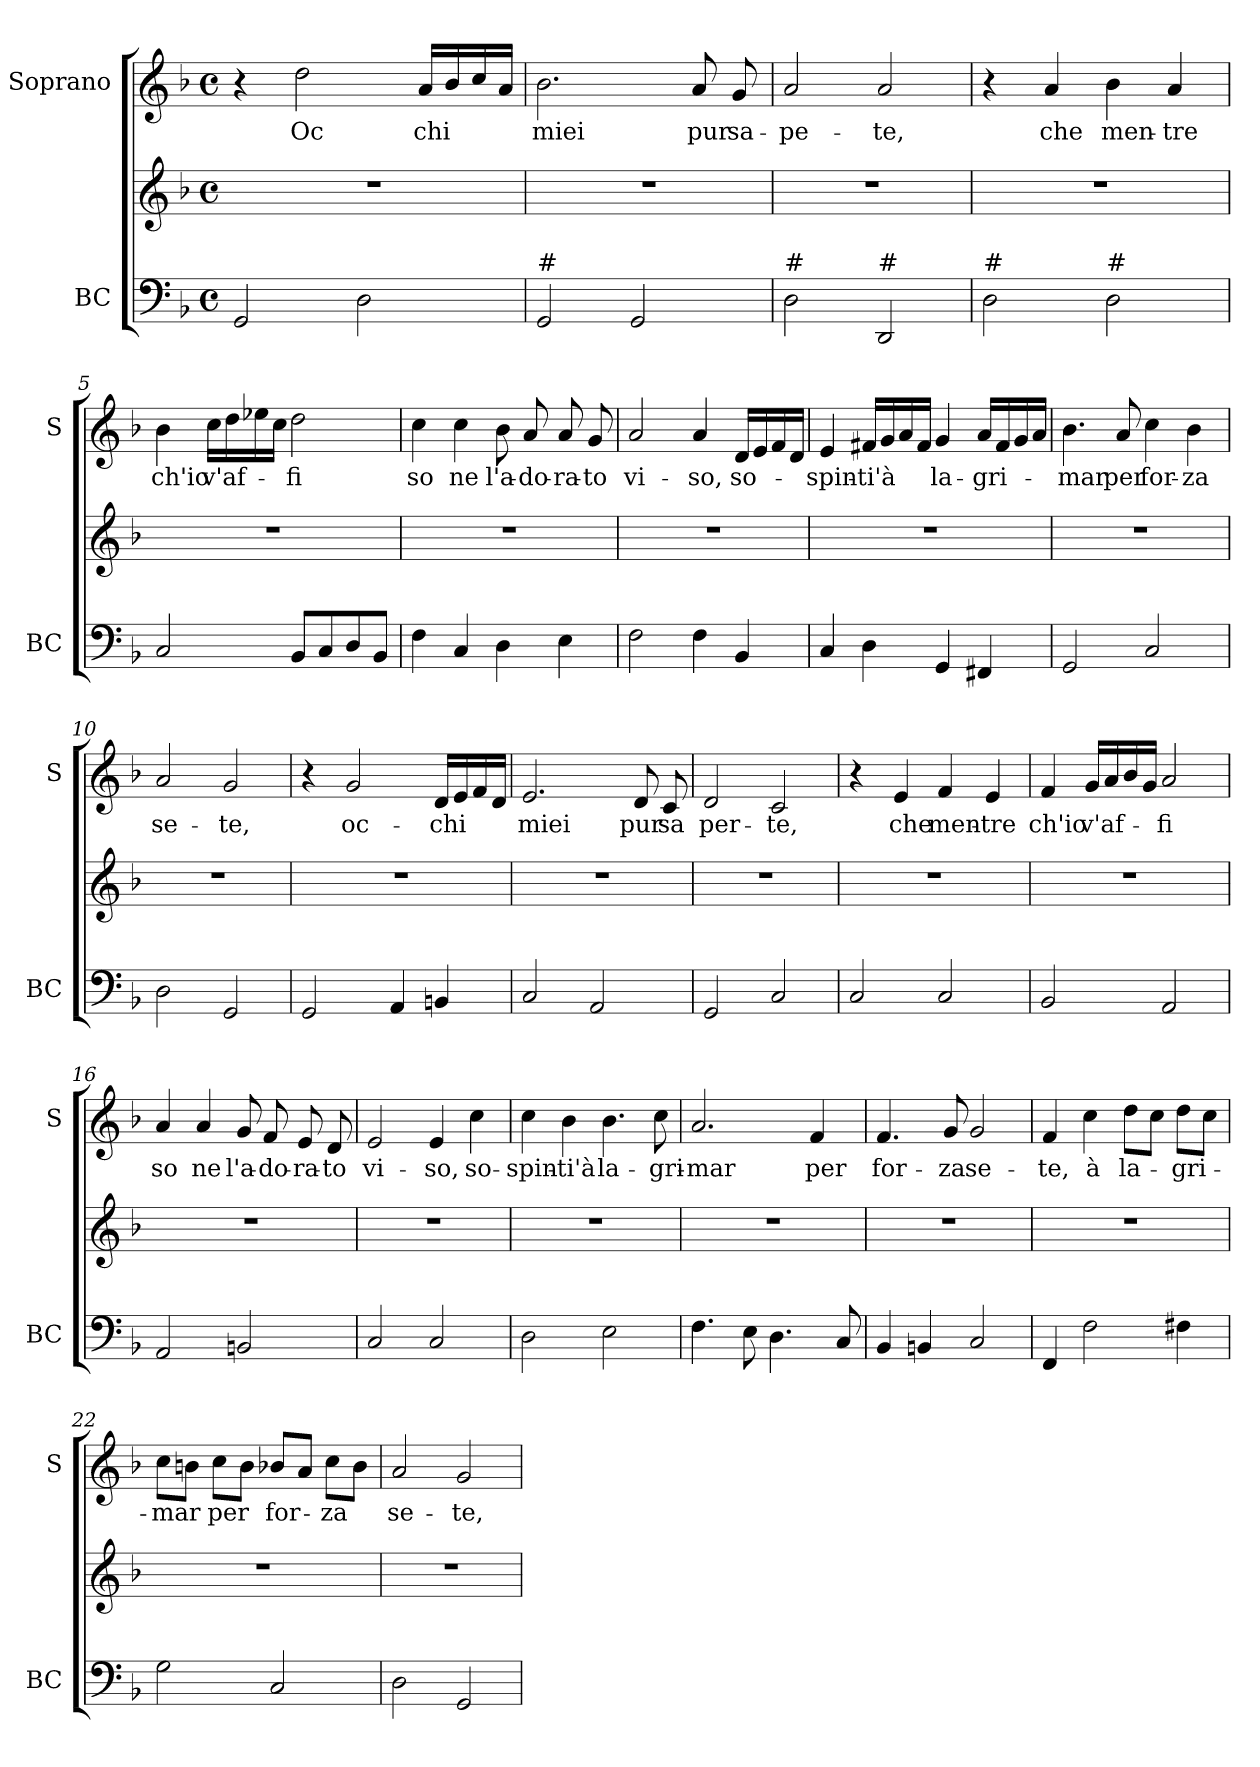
**kern	**kern	**kern	**text
*part2	*part2	*part1	*part1
*staff3	*staff2	*staff1	*staff1
*I"BC	*	*I"Soprano	*
*I'BC	*	*I'S	*
*clefF4	*clefG2	*clefG2	*
*k[b-]	*k[b-]	*k[b-]	*
*F:	*F:	*F:	*
*M4/4	*M4/4	*M4/4	*
*met(c)	*met(c)	*met(c)	*
=1	=1	=1	=1
2GG/	1r	4r	.
!	!	!	!LO:LY:b
.	.	2dd\	Oc
2D\	.	.	.
!	!	!	!LO:LY:b
.	.	16a/LL	chi
.	.	16b-/	.
.	.	16cc/	.
.	.	16a/JJ	.
=2	=2	=2	=2
!LO:TX:a:t=#	!	!	!
!	!	!	!LO:LY:b
2GG/	1r	2.b-\	miei
2GG/	.	.	.
!	!	!	!LO:LY:b
.	.	8a/	pur
!	!	!	!LO:LY:b
.	.	8g/	sa-
=3	=3	=3	=3
!LO:TX:a:t=#	!	!	!
!	!	!	!LO:LY:b
2D\	1r	2a/	-pe-
!LO:TX:a:t=#	!	!	!
!	!	!	!LO:LY:b
2DD/	.	2a/	-te,
=4	=4	=4	=4
!LO:TX:a:t=#	!	!	!
2D\	1r	4r	.
!	!	!	!LO:LY:b
.	.	4a/	che
!LO:TX:a:t=#	!	!	!
!	!	!	!LO:LY:b
2D\	.	4b-\	men-
!	!	!	!LO:LY:b
.	.	4a/	-tre
!!LO:LB:g=z
=5	=5	=5	=5
!	!	!	!LO:LY:b
2C/	1r	4b-\	ch'io
!	!	!	!LO:LY:b
.	.	16cc\LL	v'af-
.	.	16dd\	.
.	.	16ee-X\	.
.	.	16cc\JJ	.
!	!	!	!LO:LY:b
8BB-/L	.	2dd\	-fi
8C/	.	.	.
8D/	.	.	.
8BB-/J	.	.	.
=6	=6	=6	=6
!	!	!	!LO:LY:b
4F\	1r	4cc\	so
!	!	!	!LO:LY:b
4C/	.	4cc\	ne
!	!	!	!LO:LY:b
4D\	.	8b-\	l'a-
!	!	!	!LO:LY:b
.	.	8a/	-do-
!	!	!	!LO:LY:b
4E\	.	8a/	-ra-
!	!	!	!LO:LY:b
.	.	8g/	-to
=7	=7	=7	=7
!	!	!	!LO:LY:b
2F\	1r	2a/	vi-
!	!	!	!LO:LY:b
4F\	.	4a/	-so,
!	!	!	!LO:LY:b
4BB-/	.	16d/LL	so-
.	.	16e/	.
.	.	16f/	.
.	.	16d/JJ	.
=8	=8	=8	=8
!	!	!	!LO:LY:b
4C/	1r	4e/	-spin-
!	!	!	!LO:LY:b
4D\	.	16f#X/LL	-ti'à
.	.	16g/	.
.	.	16a/	.
.	.	16f#/JJ	.
!	!	!	!LO:LY:b
4GG/	.	4g/	la-
!	!	!	!LO:LY:b
4FF#X/	.	16a/LL	-gri-
.	.	16f#/	.
.	.	16g/	.
.	.	16a/JJ	.
!!LO:LB:g=z
=9	=9	=9	=9
!	!	!	!LO:LY:b
2GG/	1r	4.b-\	-mar
!	!	!	!LO:LY:b
.	.	8a/	per
!	!	!	!LO:LY:b
2C/	.	4cc\	for-
!	!	!	!LO:LY:b
.	.	4b-\	-za
=10	=10	=10	=10
!	!	!	!LO:LY:b
2D\	1r	2a/	se-
!	!	!	!LO:LY:b
2GG/	.	2g/	-te,
=11	=11	=11	=11
2GG/	1r	4r	.
!	!	!	!LO:LY:b
.	.	2g/	oc-
4AA/	.	.	.
!	!	!	!LO:LY:b
4BBn/	.	16d/LL	-chi
.	.	16e/	.
.	.	16f/	.
.	.	16d/JJ	.
=12	=12	=12	=12
!	!	!	!LO:LY:b
2C/	1r	2.e/	miei
2AA/	.	.	.
!	!	!	!LO:LY:b
.	.	8d/	pur
!	!	!	!LO:LY:b
.	.	8c/	sa
=13	=13	=13	=13
!	!	!	!LO:LY:b
2GG/	1r	2d/	per-
!	!	!	!LO:LY:b
2C/	.	2c/	-te,
!!LO:PB:g=z
=14	=14	=14	=14
2C/	1r	4r	.
!	!	!	!LO:LY:b
.	.	4e/	che
!	!	!	!LO:LY:b
2C/	.	4f/	men-
!	!	!	!LO:LY:b
.	.	4e/	-tre
=15	=15	=15	=15
!	!	!	!LO:LY:b
2BB-/	1r	4f/	ch'io
!	!	!	!LO:LY:b
.	.	16g/LL	v'af-
.	.	16a/	.
.	.	16b-/	.
.	.	16g/JJ	.
!	!	!	!LO:LY:b
2AA/	.	2a/	-fi
=16	=16	=16	=16
!	!	!	!LO:LY:b
2AA/	1r	4a/	so
!	!	!	!LO:LY:b
.	.	4a/	ne
!	!	!	!LO:LY:b
2BBn/	.	8g/	l'a-
!	!	!	!LO:LY:b
.	.	8f/	-do-
!	!	!	!LO:LY:b
.	.	8e/	-ra-
!	!	!	!LO:LY:b
.	.	8d/	-to
=17	=17	=17	=17
!	!	!	!LO:LY:b
2C/	1r	2e/	vi-
!	!	!	!LO:LY:b
2C/	.	4e/	-so,
!	!	!	!LO:LY:b
.	.	4cc\	so-
!!LO:LB:g=z
=18	=18	=18	=18
!	!	!	!LO:LY:b
2D\	1r	4cc\	-spin-
!	!	!	!LO:LY:b
.	.	4b-\	-ti'à
!	!	!	!LO:LY:b
2E\	.	4.b-\	la-
!	!	!	!LO:LY:b
.	.	8cc\	-gri-
=19	=19	=19	=19
!	!	!	!LO:LY:b
4.F\	1r	2.a/	-mar
8E\	.	.	.
4.D\	.	.	.
!	!	!	!LO:LY:b
.	.	4f/	per
8C/	.	.	.
=20	=20	=20	=20
!	!	!	!LO:LY:b
4BB-/	1r	4.f/	for-
4BBn/	.	.	.
!	!	!	!LO:LY:b
.	.	8g/	-za
!	!	!	!LO:LY:b
2C/	.	2g/	se-
=21	=21	=21	=21
!	!	!	!LO:LY:b
4FF/	1r	4f/	-te,
!	!	!	!LO:LY:b
2F\	.	4cc\	à
!	!	!	!LO:LY:b
.	.	8dd\L	la-
.	.	8cc\J	.
!	!	!	!LO:LY:b
4F#X\	.	8dd\L	-gri-
.	.	8cc\J	.
=22	=22	=22	=22
!	!	!	!LO:LY:b
2G\	1r	8cc\L	-mar
.	.	8bn\J	.
!	!	!	!LO:LY:b
.	.	8cc\L	per
.	.	8b\J	.
!	!	!	!LO:LY:b
2C/	.	8b-X/L	for-
.	.	8a/J	.
!	!	!	!LO:LY:b
.	.	8cc\L	-za
.	.	8b-\J	.
!!LO:LB:g=z
=23	=23	=23	=23
!	!	!	!LO:LY:b
2D\	1r	2a/	se-
!	!	!	!LO:LY:b
2GG/	.	2g/	-te,
=	=	=	=
*-	*-	*-	*-
